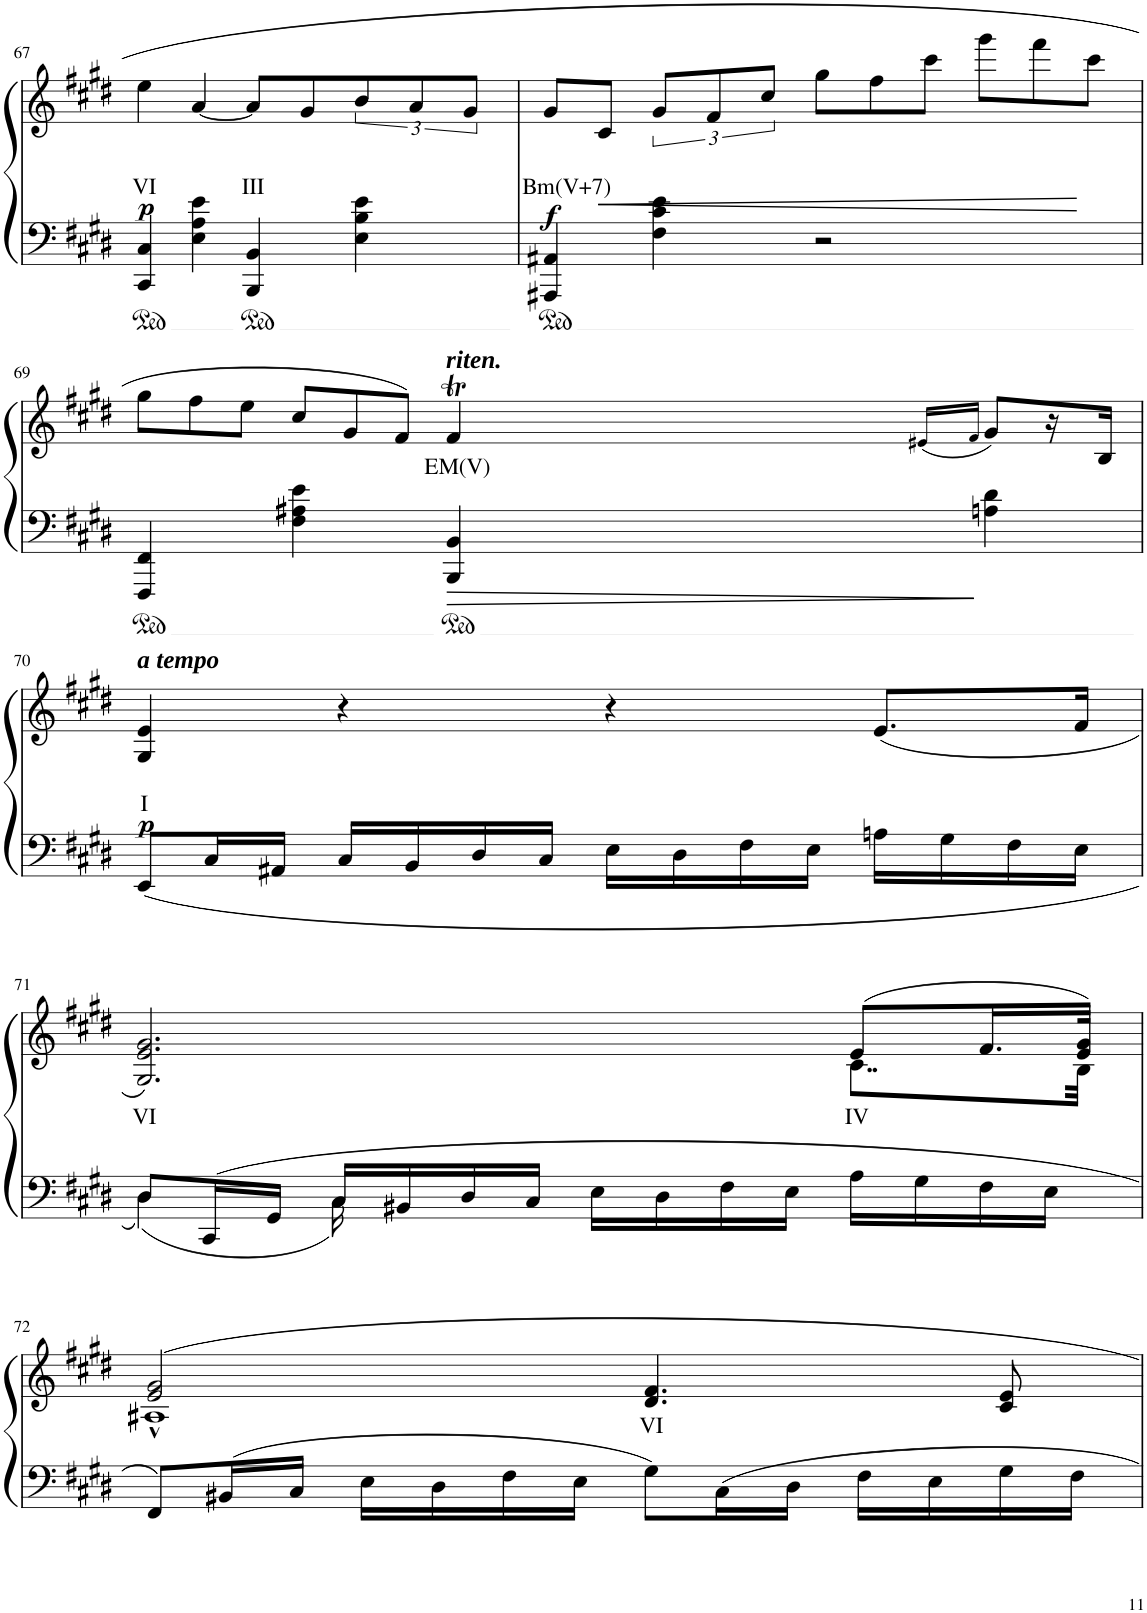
**kern	**kern	**text	**dynam
*part1	*part1	*part1	*part1
*staff2	*staff1	*staff1	*staff1/2
*I"Piano	*	*	*
*I'Pno	*	*	*
!!LO:PB:g=z
*clefF4	*clefG2	*	*
*k[f#c#g#d#]	*k[f#c#g#d#]	*	*
*M4/4	*M4/4	*	*
*met(c)	*met(c)	*	*
=67	=67	=67	=67
!	!	!LO:LY:b	!LO:DY:b
4CC#/ 4C#/	4ee\	VI	p
4E\ 4A\ 4e\	[4a/	.	.
!	!	!LO:LY:b	!
4BBB/ 4BB/	8a/L]	III	.
.	8g#/	.	.
4E\ 4B\ 4e\	12b/	.	.
.	12a/	.	.
.	12g#/J	.	.
=68	=68	=68	=68
!	!	!LO:LY:b	!LO:DY:b
4AAA#X/ 4AA#X/	8g#/L	Bm(V+7)	f
!	!	!	!LO:HP:b
.	8c#/J	.	<
4F#\ 4c#\ 4e\	12g#/L	.	.
.	12f#/	.	.
.	12cc#/J	.	.
*	*Xtuplet	*	*
2r	12gg#\L	.	.
.	12ff#\	.	.
.	12ccc#\J	.	.
.	12ggg#\L	.	.
.	12fff#\	.	.
.	12ccc#\J	.	[
!!LO:LB:g=z
=69	=69	=69	=69
*	*^	*	*
4FFF#/ 4FF#/	12gg#\L	48%25ryy	.	.
.	12ff#\	.	.	.
.	12ee\J	.	.	.
4F#\ 4A#X\ 4e\	12cc#/L	.	.	.
.	12g#/	.	.	.
.	12f#/J	.	.	.
!	!LO:TX:a:Bi:t=riten.	!	!	!
!	!	!	!LO:LY:b	!
4BBB/ 4BB/	4f#T/	.	EM(V)	.
.	.	48g#!	.	.
.	.	48f#!	.	.
.	.	48g#!	.	.
.	.	48ryy	.	.
.	.	48g#!	.	.
.	.	48f#!	.	.
.	.	48g#!	.	.
.	.	72f#!	.	.
.	.	72g#!	.	.
.	.	72f#!	.	.
.	.	(<[48e#X!/LL	.	.
.	.	96e#!/LL]	.	.
.	.	48.f#!/JJ	.	.
4An\ 4d#\	(8g#/L	.	.	.
.	.	24.ryy	.	.
.	.	6ryy	.	.
.	16r	.	.	.
.	16B/JJ	.	.	.
*	*v	*v	*	*
!!LO:LB:g=z
=70	=70	=70	=70
!	!LO:TX:a:Bi:t=a tempo	!	!
!	!	!LO:LY:b	!LO:DY:b
8EE/L	4G#/ 4e/	I	p
16C#/L	.	.	.
16AA#X/JJ	.	.	.
16C#/LL	4r	.	.
16BB/	.	.	.
16D#/	.	.	.
16C#/JJ	.	.	.
16E\LL	4r	.	.
16D#\	.	.	.
16F#\	.	.	.
16E\JJ	.	.	.
16An\LL	8.e/L	.	.
16G#\	.	.	.
16F#\	.	.	.
16E\JJ	16f#/Jk	.	.
!!LO:LB:g=z
=71	=71	=71	=71
*^	*	*	*
!	!	!	!LO:LY:b	!
*	*	*^	*	*
8D#/L	4D#\	2.G#/ 2.e/ 2.g#/)	2.ryy	VI	.
16CC#/L	.	.	.	.	.
16GG#/JJ	.	.	.	.	.
16C#/LL	16C#\	.	.	.	.
16BB#X/	2ryy	.	.	.	.
16D#/	.	.	.	.	.
16C#/JJ	.	.	.	.	.
16E\LL	.	.	.	.	.
16D#\	.	.	.	.	.
16F#\	.	.	.	.	.
16E\JJ	.	.	.	.	.
!	!	!	!	!LO:LY:b	!
16A\LL	.	(>8e/L	8..c#\L	IV	.
16G#\	8.ryy	.	.	.	.
16F#\	.	16.f#/L	.	.	.
16E\JJ	.	.	.	.	.
.	.	32e/ 32g#/JJk)	32B\Jkk	.	.
*v	*v	*	*	*	*
!!LO:LB:g=z	!!
=72	=72	=72	=72	=72
8FF#/L	2e/ 2g#/	1A#X^^	.	.
16BB#X/L	.	.	.	.
16C#/JJ	.	.	.	.
16E\LL	.	.	.	.
16D#\	.	.	.	.
16F#\	.	.	.	.
16E\JJ	.	.	.	.
!	!	!	!LO:LY:b	!
8G#\L	4.d#/ 4.f#/	.	VI	.
16C#\L	.	.	.	.
16D#\JJ	.	.	.	.
16F#\LL	.	.	.	.
16E\	.	.	.	.
16G#\	8c#/ 8e/	.	.	.
16F#\JJ	.	.	.	.
*	*v	*v	*	*
=	=	=	=
*-	*-	*-	*-
